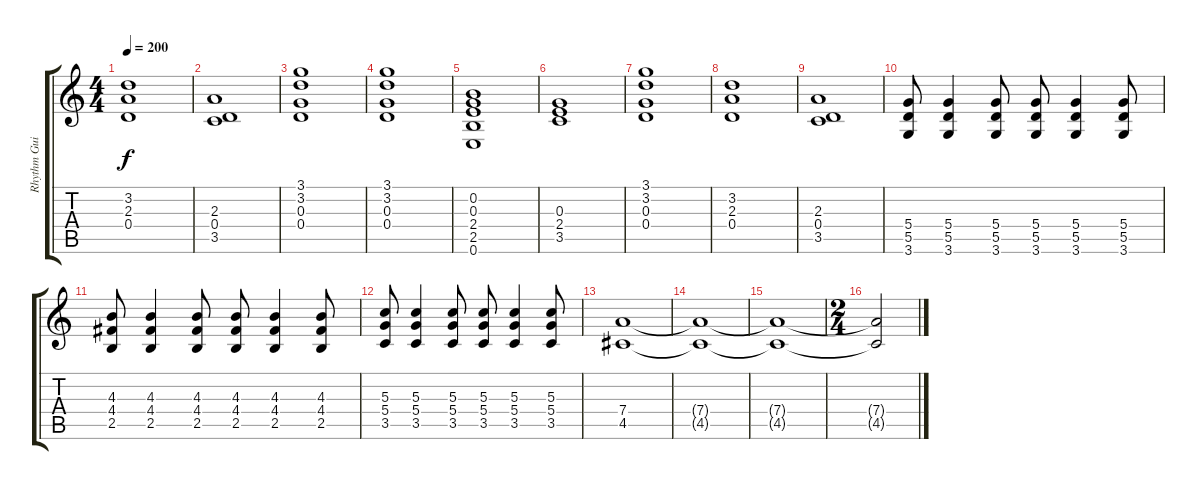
\track ("Rhythm Guitar" "Rhythm Gui") {instrument distortionguitar}
\staff {score tabs}
\tuning (E4 B3 G3 D3 A2 E2) {hide}
\ts (4 4)
\tempo 200
\clef g2
\ks c
(3.2 2.3 0.4).1{dy f} |
(2.3 0.4 3.5).1 |
(3.1 3.2 0.3 0.4).1 |
(3.1 3.2 0.3 0.4).1 |
(0.2 0.3 2.4 2.5 0.6).1 |
(0.3 2.4 3.5).1 |
(3.1 3.2 0.3 0.4).1 |
(3.2 2.3 0.4).1 |
(2.3 0.4 3.5).1 |
(5.4 5.5 3.6).8 (5.4 5.5 3.6).4 (5.4 5.5 3.6).8 (5.4 5.5 3.6).8 (5.4 5.5 3.6).4 (5.4 5.5 3.6).8 |
(4.3 4.4 2.5).8 (4.3 4.4 2.5).4 (4.3 4.4 2.5).8 (4.3 4.4 2.5).8 (4.3 4.4 2.5).4 (4.3 4.4 2.5).8 |
(5.3 5.4 3.5).8 (5.3 5.4 3.5).4 (5.3 5.4 3.5).8 (5.3 5.4 3.5).8 (5.3 5.4 3.5).4 (5.3 5.4 3.5).8 |
(7.4 4.5).1 |
(7.4{t} 4.5{t}).1 |
(7.4{t} 4.5{t}).1 |
\ts (2 4)
(7.4{t} 4.5{t}).2
